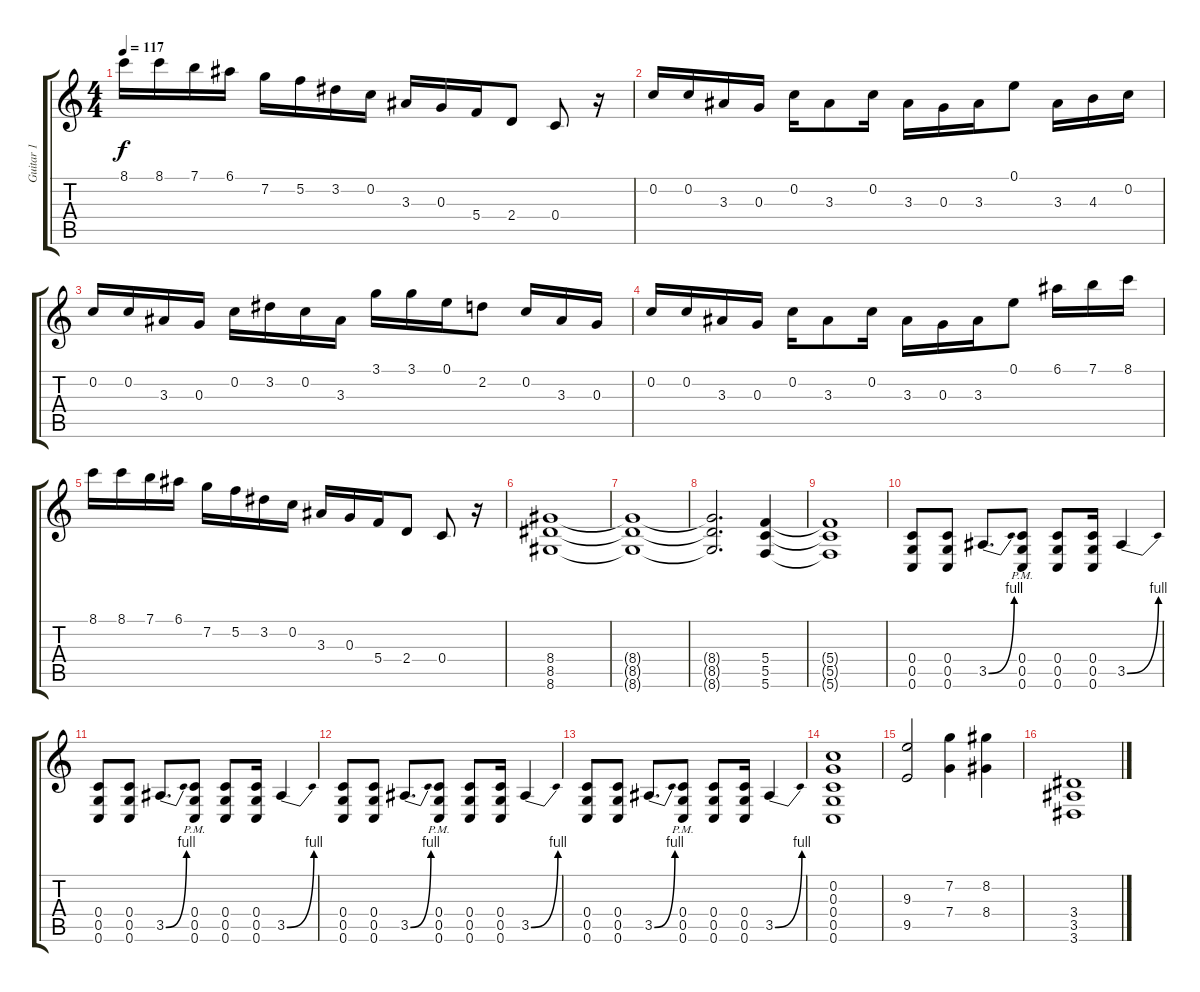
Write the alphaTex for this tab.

\track ("Guitar 1" "Guitar 1") {instrument distortionguitar}
\staff {score tabs}
\tuning (E4 C4 G3 C3 G2 C2) {hide}
\ts (4 4)
\tempo 117
\clef g2
\ks c
8.1.16{dy f} 8.1.16 7.1.16 6.1.16 7.2.16 5.2.16 3.2.16 0.2.16 3.3.16 0.3.16 5.4.16 2.4.8 0.4.8 r.16 |
0.2.16 0.2.16 3.3.16 0.3.16 0.2.16 3.3.8 0.2.16 3.3.16 0.3.16 3.3.16 0.1.8 3.3.16 4.3.16 0.2.16 |
0.2.16 0.2.16 3.3.16 0.3.16 0.2.16 3.2.16 0.2.16 3.3.16 3.1.16 3.1.16 0.1.16 2.2.8 0.2.16 3.3.16 0.3.16 |
0.2.16 0.2.16 3.3.16 0.3.16 0.2.16 3.3.8 0.2.16 3.3.16 0.3.16 3.3.16 0.1.8 6.1.16 7.1.16 8.1.16 |
8.1.16 8.1.16 7.1.16 6.1.16 7.2.16 5.2.16 3.2.16 0.2.16 3.3.16 0.3.16 5.4.16 2.4.8 0.4.8 r.16 |
(8.4 8.5 8.6).1{instrument distortionguitar} |
(8.4{t} 8.5{t} 8.6{t}).1 |
(8.4{t} 8.5{t} 8.6{t}).2{d} (5.4 5.5 5.6).4 |
(5.4{t} 5.5{t} 5.6{t}).1 |
(0.4 0.5 0.6).8 (0.4 0.5 0.6).8 3.5{be (bend 0 0 60 4)}.8{d} (0.4{pm} 0.5{pm} 0.6{pm}).8 (0.4 0.5 0.6).8 (0.4 0.5 0.6).16 3.5{be (bend 0 0 60 4)}.4 |
(0.4 0.5 0.6).8 (0.4 0.5 0.6).8 3.5{be (bend 0 0 60 4)}.8{d} (0.4{pm} 0.5{pm} 0.6{pm}).8 (0.4 0.5 0.6).8 (0.4 0.5 0.6).16 3.5{be (bend 0 0 60 4)}.4 |
(0.4 0.5 0.6).8 (0.4 0.5 0.6).8 3.5{be (bend 0 0 60 4)}.8{d} (0.4{pm} 0.5{pm} 0.6{pm}).8 (0.4 0.5 0.6).8 (0.4 0.5 0.6).16 3.5{be (bend 0 0 60 4)}.4 |
(0.4 0.5 0.6).8 (0.4 0.5 0.6).8 3.5{be (bend 0 0 60 4)}.8{d} (0.4{pm} 0.5{pm} 0.6{pm}).8 (0.4 0.5 0.6).8 (0.4 0.5 0.6).16 3.5{be (bend 0 0 60 4)}.4 |
(0.2 0.3 0.4 0.5 0.6).1 |
(9.3 9.5).2 (7.2 7.4).4 (8.2 8.4).4 |
(3.4 3.5 3.6).1
